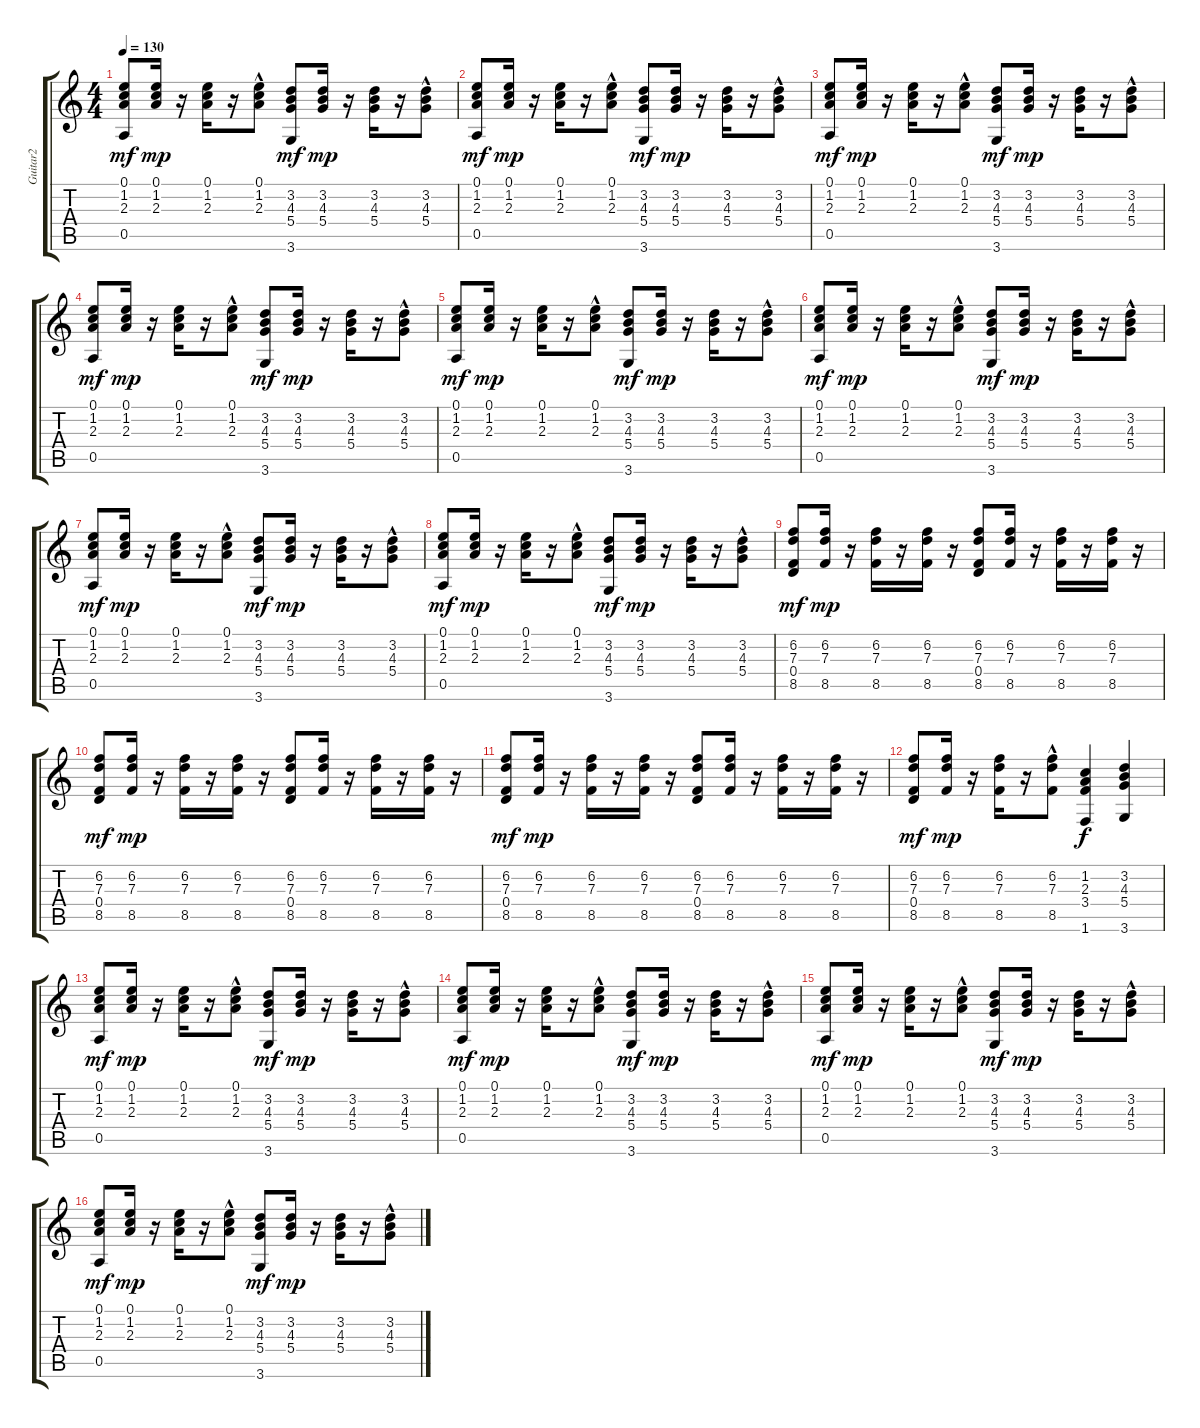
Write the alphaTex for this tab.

\track ("Guitar2" "Guitar2") {instrument acousticguitarsteel}
\staff {score tabs}
\tuning (E4 B3 G3 D3 A2 E2) {hide}
\ts (4 4)
\tempo 130
\clef g2
\ks c
(0.1 1.2 2.3 0.5).8{dy mf} (0.1 1.2 2.3).16{dy mp} r.16 (0.1 1.2 2.3).16 r.16 (0.1{hac} 1.2{hac} 2.3{hac}).8 (3.2 4.3 5.4 3.6).8{dy mf} (3.2 4.3 5.4).16{dy mp} r.16 (3.2 4.3 5.4).16 r.16 (3.2{hac} 4.3{hac} 5.4{hac}).8 |
(0.1 1.2 2.3 0.5).8{dy mf} (0.1 1.2 2.3).16{dy mp} r.16 (0.1 1.2 2.3).16 r.16 (0.1{hac} 1.2{hac} 2.3{hac}).8 (3.2 4.3 5.4 3.6).8{dy mf} (3.2 4.3 5.4).16{dy mp} r.16 (3.2 4.3 5.4).16 r.16 (3.2{hac} 4.3{hac} 5.4{hac}).8 |
(0.1 1.2 2.3 0.5).8{dy mf} (0.1 1.2 2.3).16{dy mp} r.16 (0.1 1.2 2.3).16 r.16 (0.1{hac} 1.2{hac} 2.3{hac}).8 (3.2 4.3 5.4 3.6).8{dy mf} (3.2 4.3 5.4).16{dy mp} r.16 (3.2 4.3 5.4).16 r.16 (3.2{hac} 4.3{hac} 5.4{hac}).8 |
(0.1 1.2 2.3 0.5).8{dy mf} (0.1 1.2 2.3).16{dy mp} r.16 (0.1 1.2 2.3).16 r.16 (0.1{hac} 1.2{hac} 2.3{hac}).8 (3.2 4.3 5.4 3.6).8{dy mf} (3.2 4.3 5.4).16{dy mp} r.16 (3.2 4.3 5.4).16 r.16 (3.2{hac} 4.3{hac} 5.4{hac}).8 |
(0.1 1.2 2.3 0.5).8{dy mf} (0.1 1.2 2.3).16{dy mp} r.16 (0.1 1.2 2.3).16 r.16 (0.1{hac} 1.2{hac} 2.3{hac}).8 (3.2 4.3 5.4 3.6).8{dy mf} (3.2 4.3 5.4).16{dy mp} r.16 (3.2 4.3 5.4).16 r.16 (3.2{hac} 4.3{hac} 5.4{hac}).8 |
(0.1 1.2 2.3 0.5).8{dy mf} (0.1 1.2 2.3).16{dy mp} r.16 (0.1 1.2 2.3).16 r.16 (0.1{hac} 1.2{hac} 2.3{hac}).8 (3.2 4.3 5.4 3.6).8{dy mf} (3.2 4.3 5.4).16{dy mp} r.16 (3.2 4.3 5.4).16 r.16 (3.2{hac} 4.3{hac} 5.4{hac}).8 |
(0.1 1.2 2.3 0.5).8{dy mf} (0.1 1.2 2.3).16{dy mp} r.16 (0.1 1.2 2.3).16 r.16 (0.1{hac} 1.2{hac} 2.3{hac}).8 (3.2 4.3 5.4 3.6).8{dy mf} (3.2 4.3 5.4).16{dy mp} r.16 (3.2 4.3 5.4).16 r.16 (3.2{hac} 4.3{hac} 5.4{hac}).8 |
(0.1 1.2 2.3 0.5).8{dy mf} (0.1 1.2 2.3).16{dy mp} r.16 (0.1 1.2 2.3).16 r.16 (0.1{hac} 1.2{hac} 2.3{hac}).8 (3.2 4.3 5.4 3.6).8{dy mf} (3.2 4.3 5.4).16{dy mp} r.16 (3.2 4.3 5.4).16 r.16 (3.2 4.3{hac} 5.4{hac}).8 |
(6.2 7.3 0.4 8.5).8{dy mf} (6.2 7.3 8.5).16{dy mp} r.16 (6.2 7.3 8.5).16 r.16 (6.2 7.3 8.5).16 r.16 (6.2 7.3 0.4 8.5).8 (6.2 7.3 8.5).16 r.16 (6.2 7.3 8.5).16 r.16 (6.2 7.3 8.5).16 r.16 |
(6.2 7.3 0.4 8.5).8{dy mf} (6.2 7.3 8.5).16{dy mp} r.16 (6.2 7.3 8.5).16 r.16 (6.2 7.3 8.5).16 r.16 (6.2 7.3 0.4 8.5).8 (6.2 7.3 8.5).16 r.16 (6.2 7.3 8.5).16 r.16 (6.2 7.3 8.5).16 r.16 |
(6.2 7.3 0.4 8.5).8{dy mf} (6.2 7.3 8.5).16{dy mp} r.16 (6.2 7.3 8.5).16 r.16 (6.2 7.3 8.5).16 r.16 (6.2 7.3 0.4 8.5).8 (6.2 7.3 8.5).16 r.16 (6.2 7.3 8.5).16 r.16 (6.2 7.3 8.5).16 r.16 |
(6.2 7.3 0.4 8.5).8{dy mf} (6.2 7.3 8.5).16{dy mp} r.16 (6.2 7.3 8.5).16 r.16 (6.2{hac} 7.3{hac} 8.5).8 (1.2 2.3 3.4 1.6).4{dy f} (3.2 4.3 5.4 3.6).4 |
(0.1 1.2 2.3 0.5).8{dy mf} (0.1 1.2 2.3).16{dy mp} r.16 (0.1 1.2 2.3).16 r.16 (0.1{hac} 1.2{hac} 2.3{hac}).8 (3.2 4.3 5.4 3.6).8{dy mf} (3.2 4.3 5.4).16{dy mp} r.16 (3.2 4.3 5.4).16 r.16 (3.2{hac} 4.3{hac} 5.4{hac}).8 |
(0.1 1.2 2.3 0.5).8{dy mf} (0.1 1.2 2.3).16{dy mp} r.16 (0.1 1.2 2.3).16 r.16 (0.1{hac} 1.2{hac} 2.3{hac}).8 (3.2 4.3 5.4 3.6).8{dy mf} (3.2 4.3 5.4).16{dy mp} r.16 (3.2 4.3 5.4).16 r.16 (3.2{hac} 4.3{hac} 5.4{hac}).8 |
(0.1 1.2 2.3 0.5).8{dy mf} (0.1 1.2 2.3).16{dy mp} r.16 (0.1 1.2 2.3).16 r.16 (0.1{hac} 1.2{hac} 2.3{hac}).8 (3.2 4.3 5.4 3.6).8{dy mf} (3.2 4.3 5.4).16{dy mp} r.16 (3.2 4.3 5.4).16 r.16 (3.2{hac} 4.3{hac} 5.4{hac}).8 |
(0.1 1.2 2.3 0.5).8{dy mf} (0.1 1.2 2.3).16{dy mp} r.16 (0.1 1.2 2.3).16 r.16 (0.1{hac} 1.2{hac} 2.3{hac}).8 (3.2 4.3 5.4 3.6).8{dy mf} (3.2 4.3 5.4).16{dy mp} r.16 (3.2 4.3 5.4).16 r.16 (3.2{hac} 4.3{hac} 5.4{hac}).8
